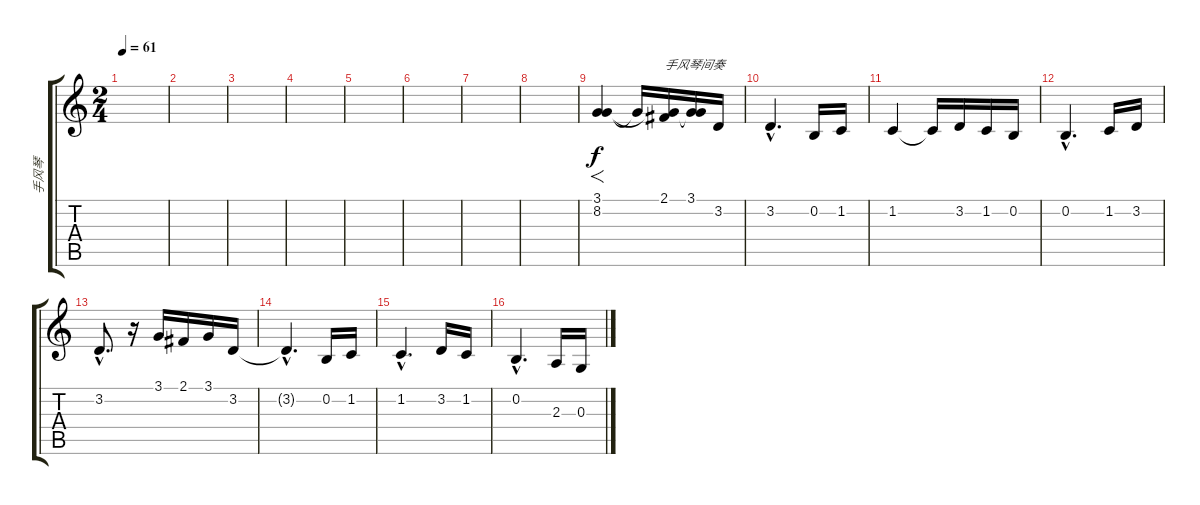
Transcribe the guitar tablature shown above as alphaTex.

\track ("手风琴" "手风琴") {instrument harmonica}
\staff {score tabs}
\tuning (E4 B3 G3 D3 A2 E2) {hide}
\ts (2 4)
\tempo 61
\clef g2
\ks c
|
|
|
|
|
|
|
|
(3.1 8.2).4{f} 3.1{t}.16{dy f} (2.1 8.2{t}).16{txt "手风琴间奏"} (3.1 8.2{t}).16 3.2.16 |
3.2{hac}.4{d} 0.2.16 1.2.16 |
1.2.4 1.2{t}.16 3.2.16 1.2.16 0.2.16 |
0.2{hac}.4{d} 1.2.16 3.2.16 |
3.2{hac}.8{d} r.16 3.1.16 2.1.16 3.1.16 3.2.16 |
3.2{hac t}.4{d} 0.2.16 1.2.16 |
1.2{hac}.4{d} 3.2.16 1.2.16 |
0.2{hac}.4{d} 2.3.16 0.3.16
